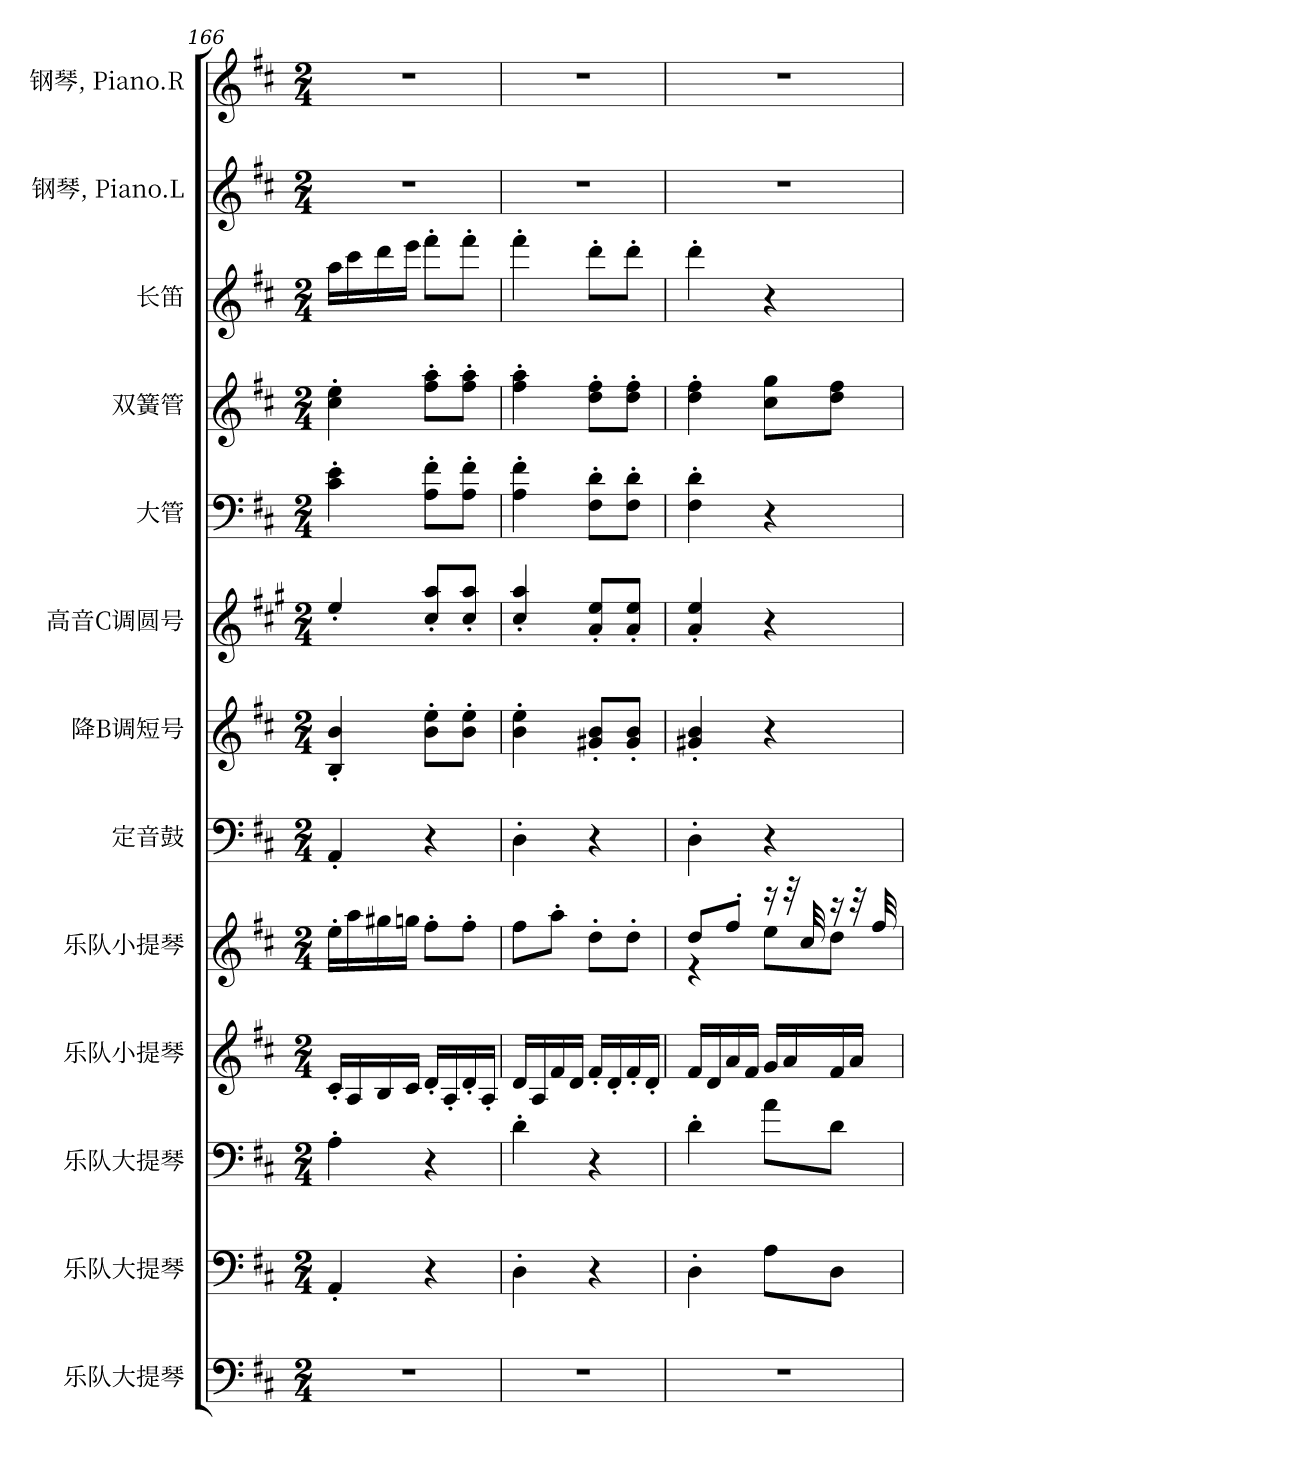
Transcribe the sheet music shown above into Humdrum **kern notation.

**kern	**kern	**kern	**kern	**kern	**kern	**kern	**kern	**kern	**kern	**kern	**kern	**kern
*part13	*part12	*part11	*part10	*part9	*part8	*part7	*part6	*part5	*part4	*part3	*part2	*part1
*staff13	*staff12	*staff11	*staff10	*staff9	*staff8	*staff7	*staff6	*staff5	*staff4	*staff3	*staff2	*staff1
*I"乐队大提琴	*I"乐队大提琴	*I"乐队大提琴	*I"乐队小提琴	*I"乐队小提琴	*I"定音鼓	*I"降B调短号	*I"高音C调圆号	*I"大管	*I"双簧管	*I"长笛	*I"钢琴, Piano.L	*I"钢琴, Piano.R
*	*	*	*	*	*	*	*	*	*	*	*I'Pno.	*I'Pno.
*clefF4	*clefF4	*clefF4	*clefG2	*clefG2	*clefF4	*clefG2	*clefG2	*clefF4	*clefG2	*clefG2	*clefG2	*clefG2
*	*	*	*	*	*	*ITrd1c2	*ITrd4c7	*	*	*	*	*
*k[f#c#]	*k[f#c#]	*k[f#c#]	*k[f#c#]	*k[f#c#]	*k[f#c#]	*k[]	*k[f#c#]	*k[f#c#]	*k[f#c#]	*k[f#c#]	*k[f#c#]	*k[f#c#]
*M2/4	*M2/4	*M2/4	*M2/4	*M2/4	*M2/4	*M2/4	*M2/4	*M2/4	*M2/4	*M2/4	*M2/4	*M2/4
=166	=166	=166	=166	=166	=166	=166	=166	=166	=166	=166	=166	=166
2r	4AA'/	4A'\	16c#'/LL	16ee'\LL	4AA'/	4A/' 4a/'	4a'/	4c#\' 4e\'	4cc#\' 4ee\'	16aa\LL	2r	2r
.	.	.	16A/	16aa\	.	.	.	.	.	16ccc#\	.	.
.	.	.	16B/	16gg#X\	.	.	.	.	.	16ddd\	.	.
.	.	.	16c#/JJ	16ggn\JJ	.	.	.	.	.	16eee\JJ	.	.
.	4r	4r	16d'/LL	8ff#'\L	4r	8a\' 8dd\'L	8f#/' 8dd/'L	8A\' 8f#\'L	8ff#\' 8aa\'L	8fff#'\L	.	.
.	.	.	16A'/	.	.	.	.	.	.	.	.	.
.	.	.	16d'/	8ff#'\J	.	8a\' 8dd\'J	8f#/' 8dd/'J	8A\' 8f#\'J	8ff#\' 8aa\'J	8fff#'\J	.	.
.	.	.	16A'/JJ	.	.	.	.	.	.	.	.	.
=167	=167	=167	=167	=167	=167	=167	=167	=167	=167	=167	=167	=167
2r	4D'\	4d'\	16d/LL	8ff#\L	4D'\	4a\' 4dd\'	4f#/' 4dd/'	4A\' 4f#\'	4ff#\' 4aa\'	4fff#'\	2r	2r
.	.	.	16A/	.	.	.	.	.	.	.	.	.
.	.	.	16f#/	8aa'\J	.	.	.	.	.	.	.	.
.	.	.	16d/JJ	.	.	.	.	.	.	.	.	.
.	4r	4r	16f#'/LL	8dd'\L	4r	8f#X/' 8a/'L	8d/' 8a/'L	8F#\' 8d\'L	8dd\' 8ff#\'L	8ddd'\L	.	.
.	.	.	16d'/	.	.	.	.	.	.	.	.	.
.	.	.	16f#'/	8dd'\J	.	8f#/' 8a/'J	8d/' 8a/'J	8F#\' 8d\'J	8dd\' 8ff#\'J	8ddd'\J	.	.
.	.	.	16d'/JJ	.	.	.	.	.	.	.	.	.
!!LO:PB:g=z
=168	=168	=168	=168	=168	=168	=168	=168	=168	=168	=168	=168	=168
*	*	*	*	*^	*	*	*	*	*	*	*	*
2r	4D'\	4d'\	16f#/LL	8dd/L	4r	4D'\	4f#X/' 4a/'	4d/' 4a/'	4F#\' 4d\'	4dd\' 4ff#\'	4ddd'\	2r	2r
.	.	.	16d/	.	.	.	.	.	.	.	.	.	.
.	.	.	16a/	8ff#'/J	.	.	.	.	.	.	.	.	.
.	.	.	16f#/JJ	.	.	.	.	.	.	.	.	.	.
.	8A\L	8a\L	16g/LL	16r	8ee\L	4r	4r	4r	4r	8cc#\ 8gg\L	4r	.	.
.	.	.	16a/	32r	.	.	.	.	.	.	.	.	.
.	.	.	.	32cc#/	.	.	.	.	.	.	.	.	.
.	8D\J	8d\J	16f#/	16r	8dd\J	.	.	.	.	8dd\ 8ff#\J	.	.	.
.	.	.	16a/JJ	32r	.	.	.	.	.	.	.	.	.
.	.	.	.	32ff#/	.	.	.	.	.	.	.	.	.
*	*	*	*	*v	*v	*	*	*	*	*	*	*	*
=	=	=	=	=	=	=	=	=	=	=	=	=
*-	*-	*-	*-	*-	*-	*-	*-	*-	*-	*-	*-	*-
